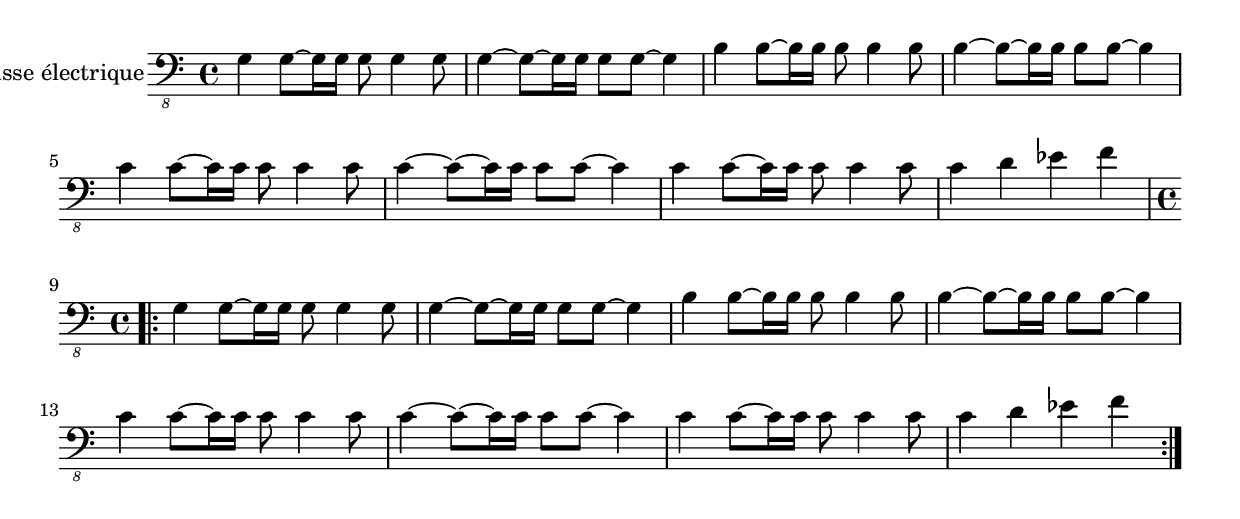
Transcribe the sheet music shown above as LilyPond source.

\version "2.22.0"
\include "articulate.ly"

global = {
  \key c \major
  \time 4/4
}

bassLine = \relative c {
  \global
  % En avant la musique !
    \time 4/4
    {g4 g8~g16 g16 g8 g4 g8}
    {g4~g8~g16 g16 g8 g8~g4}  
    {b4 b8~b16 b16 b8 b4 b8}
    {b4~b8~b16 b16 b8 b8~b4} 
    {c4 c8~c16 c16 c8 c4 c8}
    {c4~c8~c16 c16 c8 c8~c4}
    {c4 c8~c16 c16 c8 c4 c8}
    {c4 d ees f}    
}

intro  = {\bassLine}
verse = {\repeat volta 2 {\bassLine}}

song = {\intro \verse}

\score {
  \new Staff \with {
    midiInstrument = "electric bass (finger)"
    instrumentName = "Basse électrique"
  } { \clef "bass_8" \song }
  \layout { }
}
\score {
  \unfoldRepeats \song
  \midi {
    \tempo 4=80
  }
}


